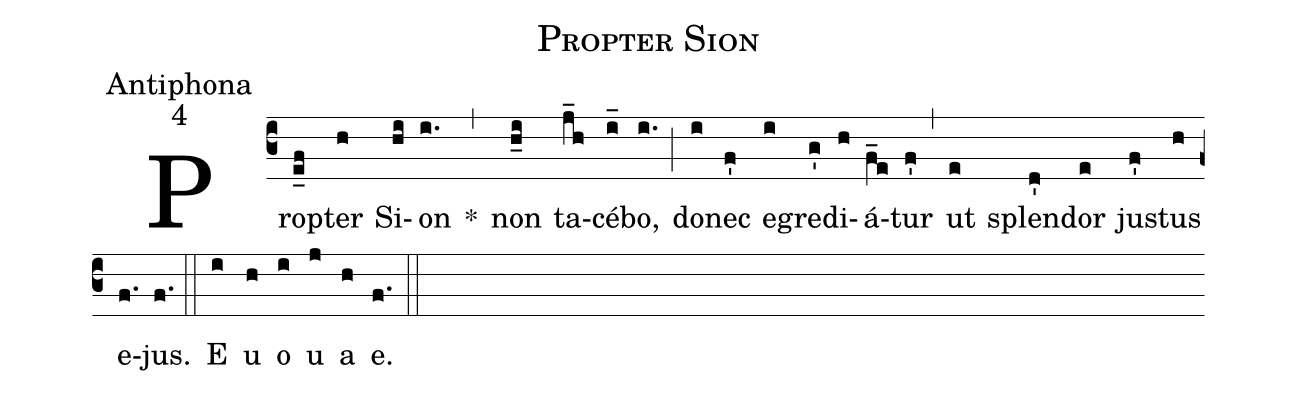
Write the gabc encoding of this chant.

name:Propter Sion;
office-part:Antiphona;
mode:4;
%%
(c3) Prop(e_f)ter(h) Si(hi)on(i.) *(,) non(h_i) ta(j_h)cé(i_)bo,(i.) (;) do(i)nec(f') e(i)gre(g')di(h)á(f_e)tur(f') (,) ut(e) splen(d')dor(e) ju(f')stus(h) e(f.)jus.(f.) (::) <eu>E(i) u(h) o(i) u(j) a(h) e.</eu>(f.) (::)
